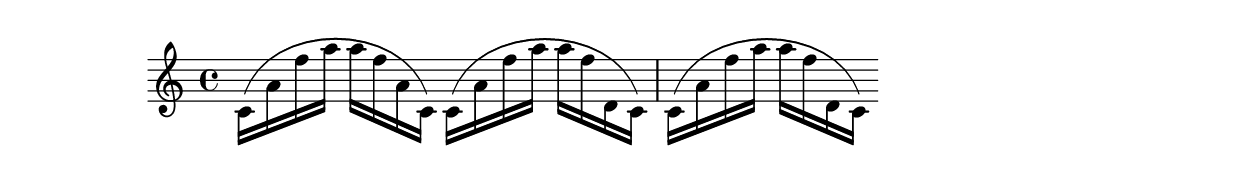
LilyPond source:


\version "2.2.0"

\header { texidoc ="@cindex Slur Beautiful
The curvature of a slur is adjusted to stay away from note heads and 
stems. When the curvature would increase much, the slur is reverted 
to its default shape.  The Slur's property @code{beautiful} (which is 
loosely related to the enclosed area between the slur and the notes)
controls the transition point, and by increasing that value you may
keep slurs more curved.
"
}

\score { \notes {\relative c' {
  \stemDown \slurUp
  c16( a' f' a a f a, c,)
  c( a' f' a a f d, c)
  \override Slur  #'beautiful = #5.0
  c( a' f' a a f d, c)
}}
\paper { raggedright = ##t }
}
